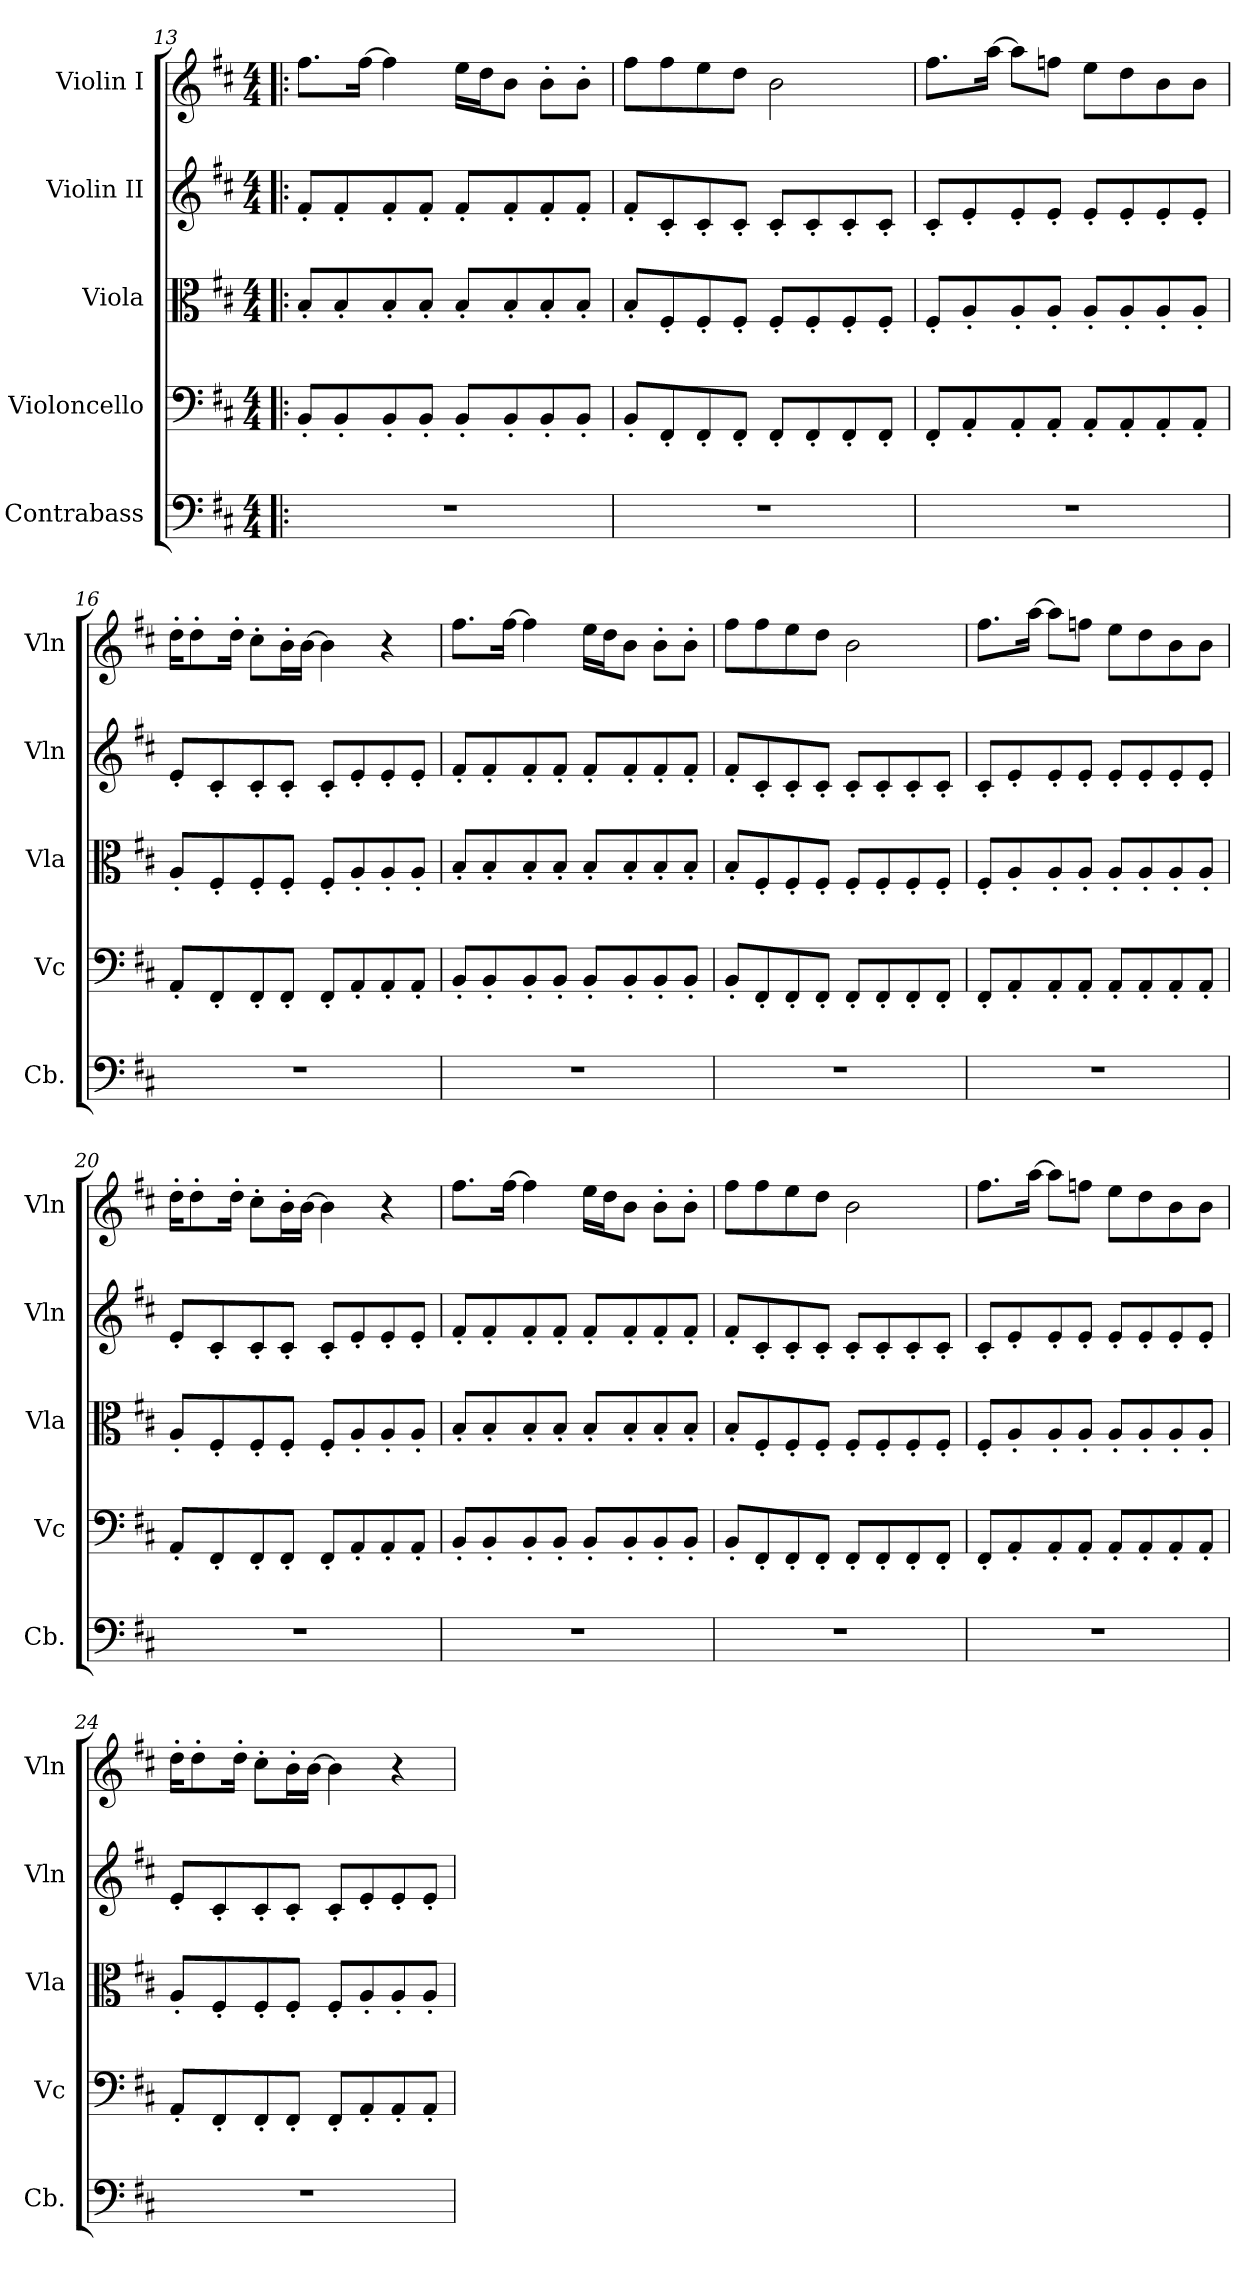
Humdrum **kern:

**kern	**kern	**kern	**kern	**kern
*part5	*part4	*part3	*part2	*part1
*staff5	*staff4	*staff3	*staff2	*staff1
*I"Contrabass	*I"Violoncello	*I"Viola	*I"Violin II	*I"Violin I
*I'Cb.	*I'Vc	*I'Vla	*I'Vln	*I'Vln
!!LO:PB:g=z
*clefF4	*clefF4	*clefC3	*clefG2	*clefG2
*ITrd7c12	*	*	*	*
*k[f#c#]	*k[f#c#]	*k[f#c#]	*k[f#c#]	*k[f#c#]
*M4/4	*M4/4	*M4/4	*M4/4	*M4/4
=13!|:	=13!|:	=13!|:	=13!|:	=13!|:
1r	8BB'/L	8B'/L	8f#'/L	8.ff#\L
.	8BB'/	8B'/	8f#'/	.
.	.	.	.	[16ff#\Jk
.	8BB'/	8B'/	8f#'/	4ff#\]
.	8BB'/J	8B'/J	8f#'/J	.
.	8BB'/L	8B'/L	8f#'/L	16ee\LL
.	.	.	.	16dd\J
.	8BB'/	8B'/	8f#'/	8b\J
.	8BB'/	8B'/	8f#'/	8b'\L
.	8BB'/J	8B'/J	8f#'/J	8b'\J
=14	=14	=14	=14	=14
1r	8BB'/L	8B'/L	8f#'/L	8ff#\L
.	8FF#'/	8F#'/	8c#'/	8ff#\
.	8FF#'/	8F#'/	8c#'/	8ee\
.	8FF#'/J	8F#'/J	8c#'/J	8dd\J
.	8FF#'/L	8F#'/L	8c#'/L	2b\
.	8FF#'/	8F#'/	8c#'/	.
.	8FF#'/	8F#'/	8c#'/	.
.	8FF#'/J	8F#'/J	8c#'/J	.
=15	=15	=15	=15	=15
1r	8FF#'/L	8F#'/L	8c#'/L	8.ff#\L
.	8AA'/	8A'/	8e'/	.
.	.	.	.	[16aa\Jk
.	8AA'/	8A'/	8e'/	8aa\L]
.	8AA'/J	8A'/J	8e'/J	8ffn\J
.	8AA'/L	8A'/L	8e'/L	8ee\L
.	8AA'/	8A'/	8e'/	8dd\
.	8AA'/	8A'/	8e'/	8b\
.	8AA'/J	8A'/J	8e'/J	8b\J
=16	=16	=16	=16	=16
1r	8AA'/L	8A'/L	8e'/L	16dd'\KL
.	.	.	.	8dd'\
.	8FF#'/	8F#'/	8c#'/	.
.	.	.	.	16dd'\Jk
.	8FF#'/	8F#'/	8c#'/	8cc#'\L
.	8FF#'/J	8F#'/J	8c#'/J	16b'\L
.	.	.	.	[16b\JJ
.	8FF#'/L	8F#'/L	8c#'/L	4b\]
.	8AA'/	8A'/	8e'/	.
.	8AA'/	8A'/	8e'/	4r
.	8AA'/J	8A'/J	8e'/J	.
!!LO:LB:g=z
=17	=17	=17	=17	=17
1r	8BB'/L	8B'/L	8f#'/L	8.ff#\L
.	8BB'/	8B'/	8f#'/	.
.	.	.	.	[16ff#\Jk
.	8BB'/	8B'/	8f#'/	4ff#\]
.	8BB'/J	8B'/J	8f#'/J	.
.	8BB'/L	8B'/L	8f#'/L	16ee\LL
.	.	.	.	16dd\J
.	8BB'/	8B'/	8f#'/	8b\J
.	8BB'/	8B'/	8f#'/	8b'\L
.	8BB'/J	8B'/J	8f#'/J	8b'\J
=18	=18	=18	=18	=18
1r	8BB'/L	8B'/L	8f#'/L	8ff#\L
.	8FF#'/	8F#'/	8c#'/	8ff#\
.	8FF#'/	8F#'/	8c#'/	8ee\
.	8FF#'/J	8F#'/J	8c#'/J	8dd\J
.	8FF#'/L	8F#'/L	8c#'/L	2b\
.	8FF#'/	8F#'/	8c#'/	.
.	8FF#'/	8F#'/	8c#'/	.
.	8FF#'/J	8F#'/J	8c#'/J	.
=19	=19	=19	=19	=19
1r	8FF#'/L	8F#'/L	8c#'/L	8.ff#\L
.	8AA'/	8A'/	8e'/	.
.	.	.	.	[16aa\Jk
.	8AA'/	8A'/	8e'/	8aa\L]
.	8AA'/J	8A'/J	8e'/J	8ffn\J
.	8AA'/L	8A'/L	8e'/L	8ee\L
.	8AA'/	8A'/	8e'/	8dd\
.	8AA'/	8A'/	8e'/	8b\
.	8AA'/J	8A'/J	8e'/J	8b\J
=20	=20	=20	=20	=20
1r	8AA'/L	8A'/L	8e'/L	16dd'\KL
.	.	.	.	8dd'\
.	8FF#'/	8F#'/	8c#'/	.
.	.	.	.	16dd'\Jk
.	8FF#'/	8F#'/	8c#'/	8cc#'\L
.	8FF#'/J	8F#'/J	8c#'/J	16b'\L
.	.	.	.	[16b\JJ
.	8FF#'/L	8F#'/L	8c#'/L	4b\]
.	8AA'/	8A'/	8e'/	.
.	8AA'/	8A'/	8e'/	4r
.	8AA'/J	8A'/J	8e'/J	.
!!LO:PB:g=z
=21	=21	=21	=21	=21
1r	8BB'/L	8B'/L	8f#'/L	8.ff#\L
.	8BB'/	8B'/	8f#'/	.
.	.	.	.	[16ff#\Jk
.	8BB'/	8B'/	8f#'/	4ff#\]
.	8BB'/J	8B'/J	8f#'/J	.
.	8BB'/L	8B'/L	8f#'/L	16ee\LL
.	.	.	.	16dd\J
.	8BB'/	8B'/	8f#'/	8b\J
.	8BB'/	8B'/	8f#'/	8b'\L
.	8BB'/J	8B'/J	8f#'/J	8b'\J
=22	=22	=22	=22	=22
1r	8BB'/L	8B'/L	8f#'/L	8ff#\L
.	8FF#'/	8F#'/	8c#'/	8ff#\
.	8FF#'/	8F#'/	8c#'/	8ee\
.	8FF#'/J	8F#'/J	8c#'/J	8dd\J
.	8FF#'/L	8F#'/L	8c#'/L	2b\
.	8FF#'/	8F#'/	8c#'/	.
.	8FF#'/	8F#'/	8c#'/	.
.	8FF#'/J	8F#'/J	8c#'/J	.
=23	=23	=23	=23	=23
1r	8FF#'/L	8F#'/L	8c#'/L	8.ff#\L
.	8AA'/	8A'/	8e'/	.
.	.	.	.	[16aa\Jk
.	8AA'/	8A'/	8e'/	8aa\L]
.	8AA'/J	8A'/J	8e'/J	8ffn\J
.	8AA'/L	8A'/L	8e'/L	8ee\L
.	8AA'/	8A'/	8e'/	8dd\
.	8AA'/	8A'/	8e'/	8b\
.	8AA'/J	8A'/J	8e'/J	8b\J
=24	=24	=24	=24	=24
1r	8AA'/L	8A'/L	8e'/L	16dd'\KL
.	.	.	.	8dd'\
.	8FF#'/	8F#'/	8c#'/	.
.	.	.	.	16dd'\Jk
.	8FF#'/	8F#'/	8c#'/	8cc#'\L
.	8FF#'/J	8F#'/J	8c#'/J	16b'\L
.	.	.	.	[16b\JJ
.	8FF#'/L	8F#'/L	8c#'/L	4b\]
.	8AA'/	8A'/	8e'/	.
.	8AA'/	8A'/	8e'/	4r
.	8AA'/J	8A'/J	8e'/J	.
=	=	=	=	=
*-	*-	*-	*-	*-
